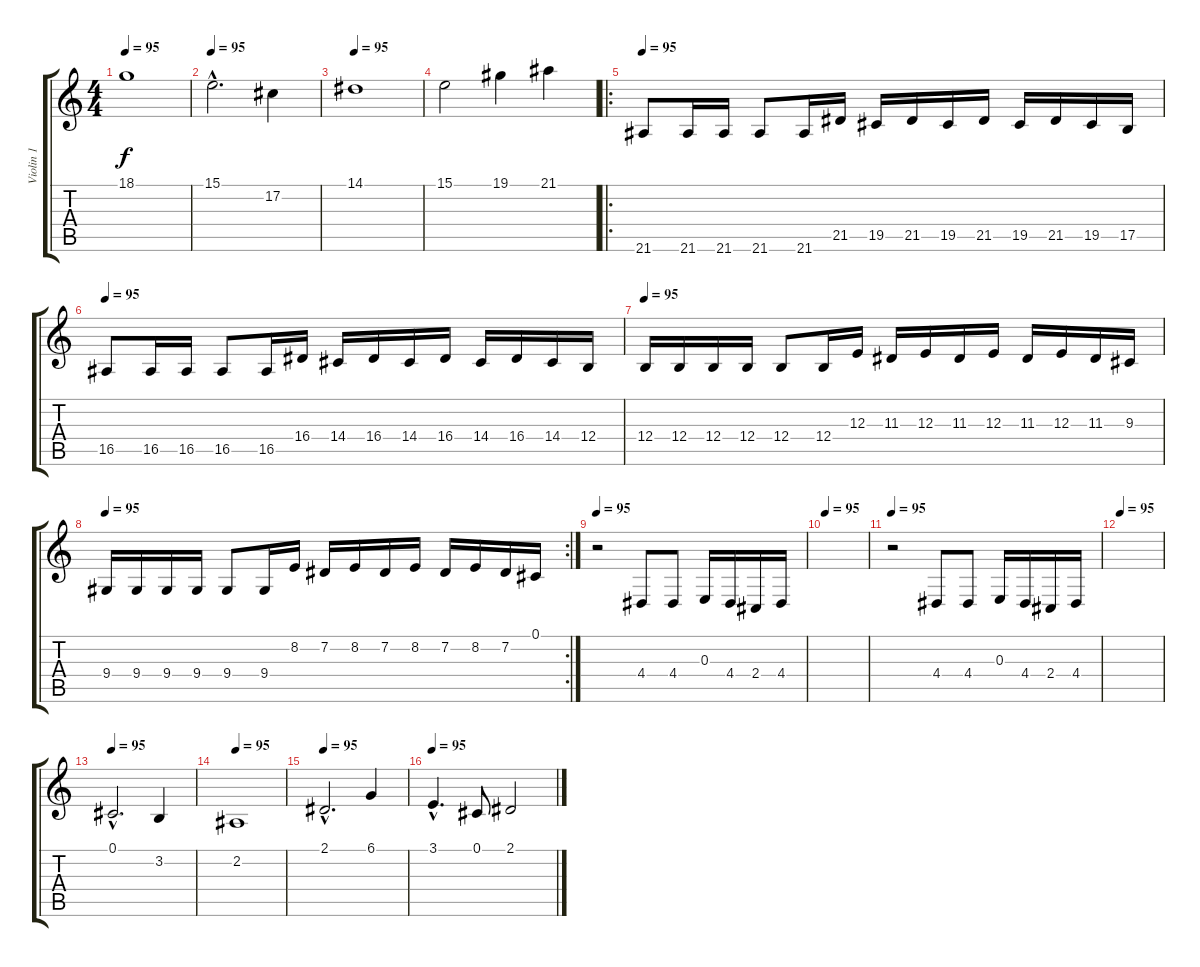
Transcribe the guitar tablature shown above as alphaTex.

\track ("Violin 1" "Violin 1") {instrument stringensemble1}
\staff {score tabs}
\tuning (Db4 Ab3 E3 B2 Gb2 Db2) {hide}
\ts (4 4)
\tempo 95
\clef g2
\ks c
18.1.1{dy f} |
\tempo 95
15.1{hac}.2{d} 17.2.4 |
\tempo 95
14.1.1 |
15.1.2 19.1.4 21.1.4 |
\ro
\tempo 95
21.6.8 21.6.16 21.6.16 21.6.8 21.6.16 21.5.16 19.5.16 21.5.16 19.5.16 21.5.16 19.5.16 21.5.16 19.5.16 17.5.16 |
\tempo 95
16.5.8 16.5.16 16.5.16 16.5.8 16.5.16 16.4.16 14.4.16 16.4.16 14.4.16 16.4.16 14.4.16 16.4.16 14.4.16 12.4.16 |
\tempo 95
12.4.16 12.4.16 12.4.16 12.4.16 12.4.8 12.4.16 12.3.16 11.3.16 12.3.16 11.3.16 12.3.16 11.3.16 12.3.16 11.3.16 9.3.16 |
\rc 2
\tempo 95
9.4.16 9.4.16 9.4.16 9.4.16 9.4.8 9.4.16 8.2.16 7.2.16 8.2.16 7.2.16 8.2.16 7.2.16 8.2.16 7.2.16 0.1.16 |
\tempo 95
r.2 4.4.8 4.4.8 0.3.16 4.4.16 2.4.16 4.4.16 |
\tempo 95
|
\tempo 95
r.2 4.4.8 4.4.8 0.3.16 4.4.16 2.4.16 4.4.16 |
\tempo 95
|
\tempo 95
0.1{hac}.2{d} 3.2.4 |
\tempo 95
2.2.1 |
\tempo 95
2.1{hac}.2{d} 6.1.4 |
\tempo 95
3.1{hac}.4{d} 0.1.8 2.1.2
